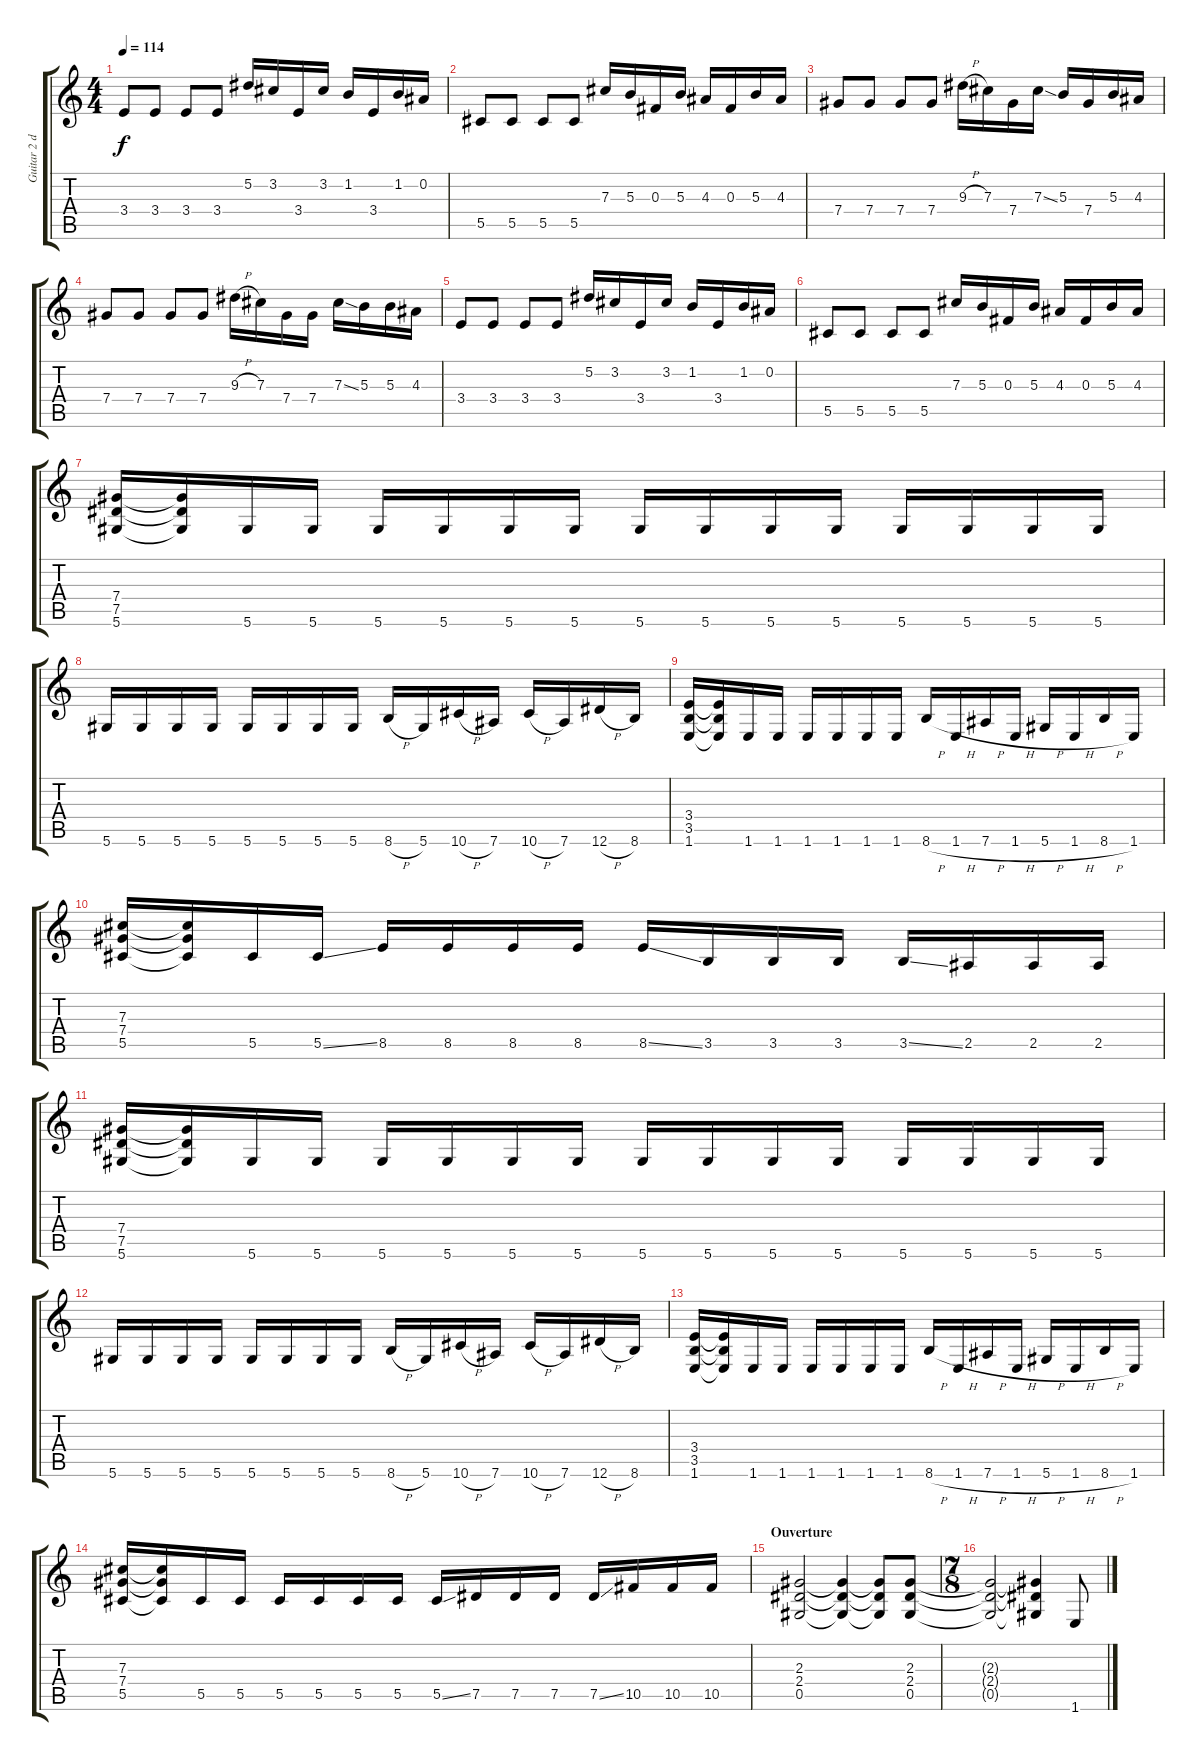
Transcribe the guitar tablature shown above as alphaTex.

\track ("Guitar 2 d" "Guitar 2 d") {instrument distortionguitar}
\staff {score tabs}
\tuning (Eb4 Bb3 Gb3 Db3 Ab2 Eb2) {hide}
\ts (4 4)
\tempo 114
\clef g2
\ks c
3.4.8{dy f} 3.4.8 3.4.8 3.4.8 5.2.16 3.2.16 3.4.16 3.2.16 1.2.16 3.4.16 1.2.16 0.2.16 |
5.5.8 5.5.8 5.5.8 5.5.8 7.3.16 5.3.16 0.3.16 5.3.16 4.3.16 0.3.16 5.3.16 4.3.16 |
7.4.8 7.4.8 7.4.8 7.4.8 9.3{h}.16 7.3.16 7.4.16 7.3{ss}.16 5.3.16 7.4.16 5.3.16 4.3.16 |
7.4.8 7.4.8 7.4.8 7.4.8 9.3{h}.16 7.3.16 7.4.16 7.4.16 7.3{ss}.16 5.3.16 5.3.16 4.3.16 |
3.4.8 3.4.8 3.4.8 3.4.8 5.2.16 3.2.16 3.4.16 3.2.16 1.2.16 3.4.16 1.2.16 0.2.16 |
5.5.8 5.5.8 5.5.8 5.5.8 7.3.16 5.3.16 0.3.16 5.3.16 4.3.16 0.3.16 5.3.16 4.3.16 |
(7.4 7.5 5.6).16 (7.4{t} 7.5{t} 5.6{t}).16 5.6.16 5.6.16 5.6.16 5.6.16 5.6.16 5.6.16 5.6.16 5.6.16 5.6.16 5.6.16 5.6.16 5.6.16 5.6.16 5.6.16 |
5.6.16 5.6.16 5.6.16 5.6.16 5.6.16 5.6.16 5.6.16 5.6.16 8.6{h}.16 5.6.16 10.6{h}.16 7.6.16 10.6{h}.16 7.6.16 12.6{h}.16 8.6.16 |
(3.4 3.5 1.6).16 (3.4{t} 3.5{t} 1.6{t}).16 1.6.16 1.6.16 1.6.16 1.6.16 1.6.16 1.6.16 8.6{h}.16 1.6{h}.16 7.6{h}.16 1.6{h}.16 5.6{h}.16 1.6{h}.16 8.6{h}.16 1.6.16 |
(7.3 7.4 5.5).16 (7.3{t} 7.4{t} 5.5{t}).16 5.5.16 5.5{ss}.16 8.5.16 8.5.16 8.5.16 8.5.16 8.5{ss}.16 3.5.16 3.5.16 3.5.16 3.5{ss}.16 2.5.16 2.5.16 2.5.16 |
(7.4 7.5 5.6).16 (7.4{t} 7.5{t} 5.6{t}).16 5.6.16 5.6.16 5.6.16 5.6.16 5.6.16 5.6.16 5.6.16 5.6.16 5.6.16 5.6.16 5.6.16 5.6.16 5.6.16 5.6.16 |
5.6.16 5.6.16 5.6.16 5.6.16 5.6.16 5.6.16 5.6.16 5.6.16 8.6{h}.16 5.6.16 10.6{h}.16 7.6.16 10.6{h}.16 7.6.16 12.6{h}.16 8.6.16 |
(3.4 3.5 1.6).16 (3.4{t} 3.5{t} 1.6{t}).16 1.6.16 1.6.16 1.6.16 1.6.16 1.6.16 1.6.16 8.6{h}.16 1.6{h}.16 7.6{h}.16 1.6{h}.16 5.6{h}.16 1.6{h}.16 8.6{h}.16 1.6.16 |
(7.3 7.4 5.5).16 (7.3{t} 7.4{t} 5.5{t}).16 5.5.16 5.5.16 5.5.16 5.5.16 5.5.16 5.5.16 5.5{ss}.16 7.5.16 7.5.16 7.5.16 7.5{ss}.16 10.5.16 10.5.16 10.5.16 |
\section ("" "Ouverture")
(2.3 2.4 0.5).2 (2.3{t} 2.4{t} 0.5{t}).4 (2.3{t} 2.4{t} 0.5{t}).8 (2.3 2.4 0.5).8 |
\ts (7 8)
(2.3{t} 2.4{t} 0.5{t}).2 (2.3{t} 2.4{t} 0.5{t}).4 1.6.8
